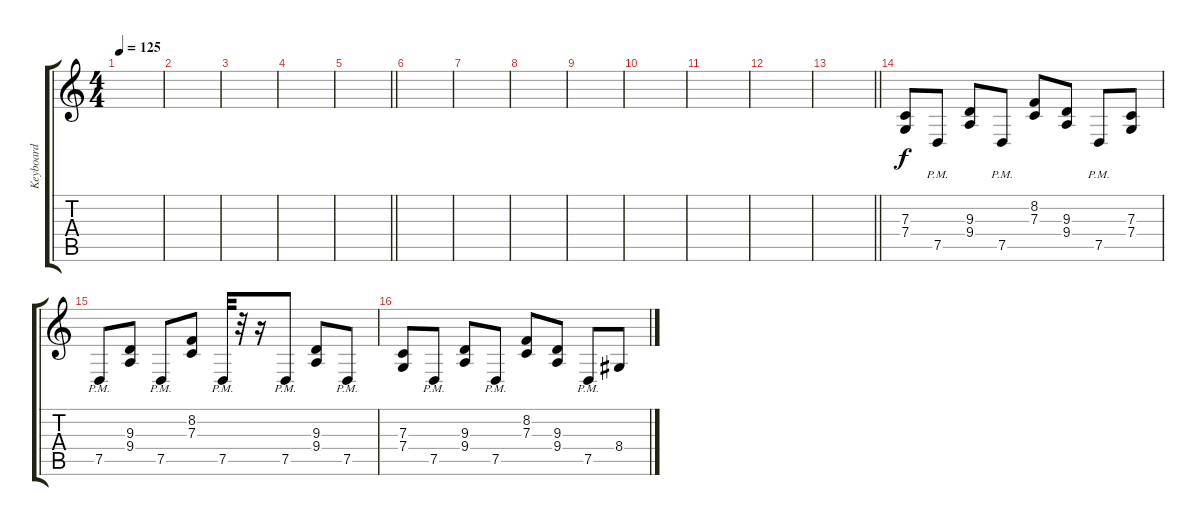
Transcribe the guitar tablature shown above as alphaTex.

\track ("Keyboard" "Keyboard") {instrument honkytonkpiano}
\staff {score tabs}
\tuning (D4 A3 F3 C3 G2 D2) {hide}
\ts (4 4)
\tempo 125
\clef g2
\ks c
|
|
|
|
\barLineRight lightlight
|
|
|
|
|
|
|
|
\barLineRight lightlight
|
(7.3 7.4).8 7.5{pm}.8 (9.3 9.4).8 7.5{pm}.8 (8.2 7.3).8 (9.3 9.4).8 7.5{pm}.8 (7.3 7.4).8 |
7.5{pm}.8 (9.3 9.4).8 7.5{pm}.8 (8.2 7.3).8 7.5{pm}.32 r.32 r.16 7.5{pm}.8 (9.3 9.4).8 7.5{pm}.8 |
(7.3 7.4).8 7.5{pm}.8 (9.3 9.4).8 7.5{pm}.8 (8.2 7.3).8 (9.3 9.4).8 7.5{pm}.8 8.4.8
